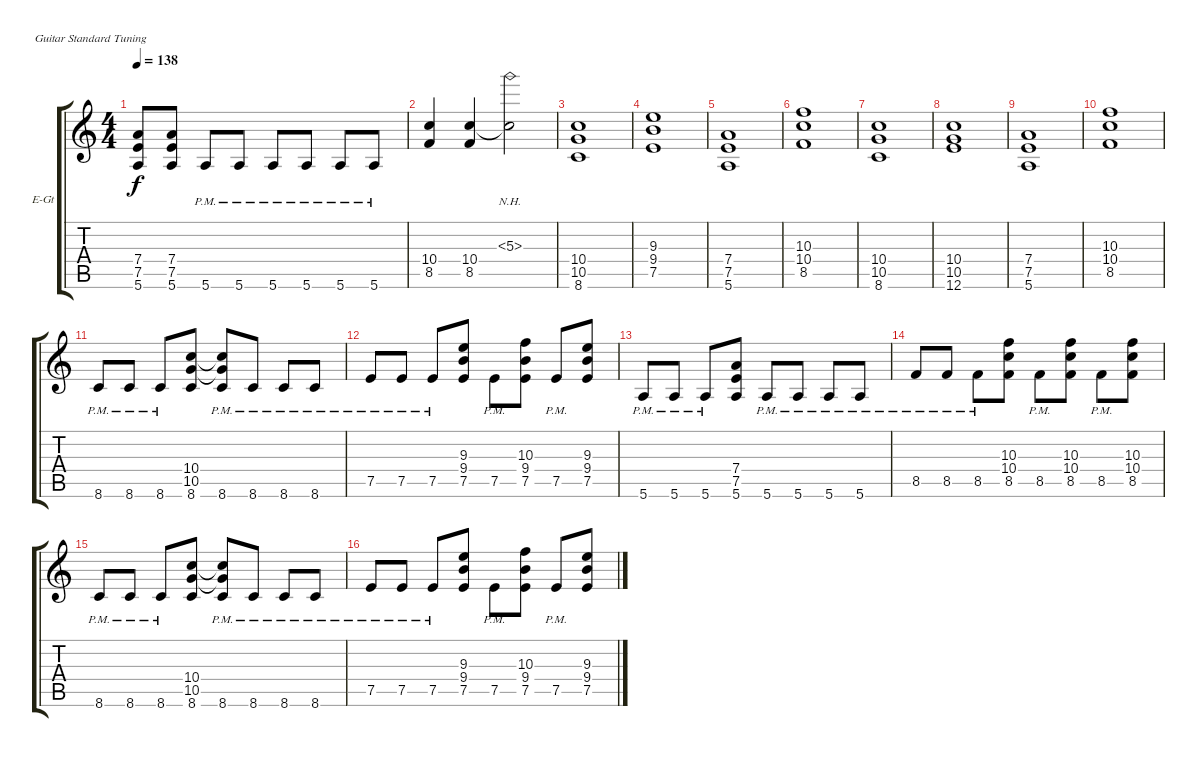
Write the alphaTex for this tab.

\bracketExtendMode groupsimilarinstruments
\firstSystemTrackNameOrientation horizontal
\otherSystemsTrackNameOrientation horizontal
\track ("Äîðîæêà 1" "E-Gt") {instrument distortionguitar}
\staff {score tabs}
\tuning (E4 B3 G3 D3 A2 E2)
\ts (4 4)
\tempo 138
\clef g2
\ks c
(5.6 7.5 7.4).8{dy f} (5.6 7.5 7.4).8 5.6{pm}.8 5.6{pm}.8 5.6{pm}.8 5.6{pm}.8 5.6{pm}.8 5.6{pm}.8 |
(10.4 8.5).4 (10.4 8.5).4 (10.4{t} 5.3{nh}).2 |
(10.4 10.5 8.6).1 |
(9.4 7.5 9.3).1 |
(7.4 7.5 5.6).1 |
(10.4 8.5 10.3).1 |
(10.4 10.5 8.6).1 |
(10.5 12.6 10.4).1 |
(7.4 7.5 5.6).1 |
(8.5 10.4 10.3).1 |
8.6{pm}.8 8.6{pm}.8 8.6{pm}.8 (10.4 10.5 8.6).8 (8.6{pm} 10.5{t} 10.4{t}).8 8.6{pm}.8 8.6{pm}.8 8.6{pm}.8 |
7.5{pm}.8 7.5{pm}.8 7.5{pm}.8 (9.3 9.4 7.5).8 7.5{pm}.8 (10.3 9.4 7.5).8 7.5{pm}.8 (9.3 9.4 7.5).8 |
5.6{pm}.8 5.6{pm}.8 5.6{pm}.8 (7.4 7.5 5.6).8 5.6{pm}.8 5.6{pm}.8 5.6{pm}.8 5.6{pm}.8 |
8.5{pm}.8 8.5{pm}.8 8.5{pm}.8 (10.3 8.5 10.4).8 8.5{pm}.8 (10.3 8.5 10.4).8 8.5{pm}.8 (10.3 10.4 8.5).8 |
8.6{pm}.8 8.6{pm}.8 8.6{pm}.8 (10.4 10.5 8.6).8 (8.6{pm} 10.5{t} 10.4{t}).8 8.6{pm}.8 8.6{pm}.8 8.6{pm}.8 |
7.5{pm}.8 7.5{pm}.8 7.5{pm}.8 (9.3 9.4 7.5).8 7.5{pm}.8 (10.3 9.4 7.5).8 7.5{pm}.8 (9.3 9.4 7.5).8
